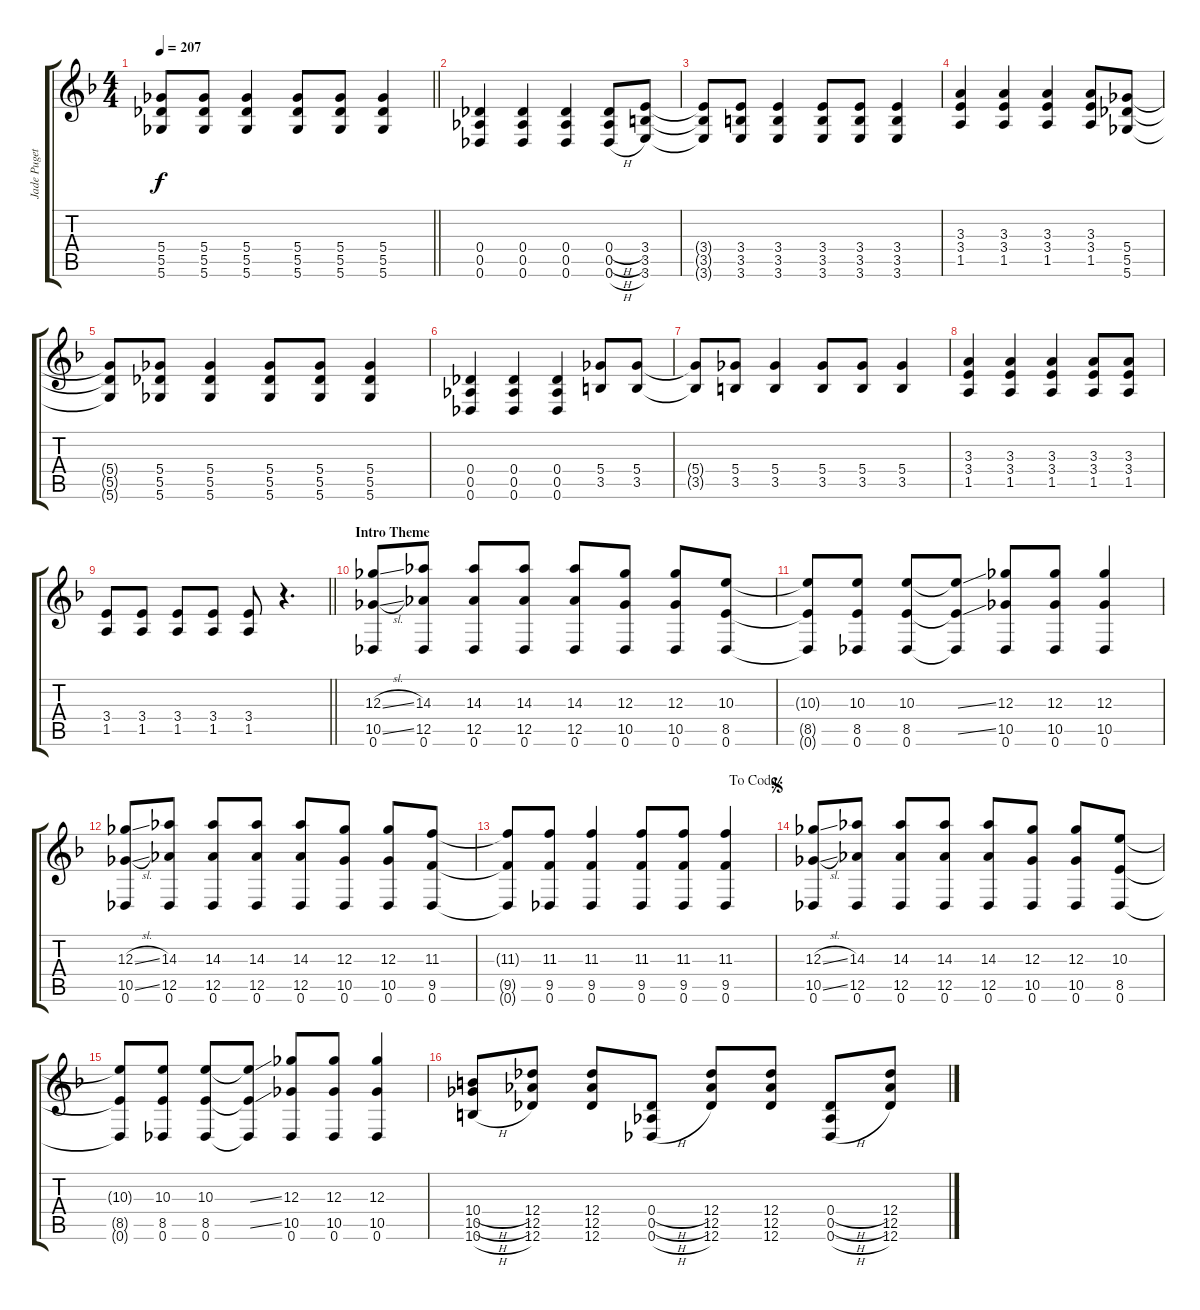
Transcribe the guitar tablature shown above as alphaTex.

\track ("Jade Puget" "Jade Puget") {instrument overdrivenguitar}
\staff {score tabs}
\tuning (Eb4 Bb3 Gb3 Db3 Ab2 Db2) {hide}
\ts (4 4)
\tempo 207
\clef g2
\barLineRight lightlight
\ks f
(5.4{t} 5.5{t} 5.6{t}).8{dy f} (5.4 5.5 5.6).8 (5.4 5.5 5.6).4 (5.4 5.5 5.6).8 (5.4 5.5 5.6).8 (5.4 5.5 5.6).4 |
(0.4 0.5 0.6).4 (0.4 0.5 0.6).4 (0.4 0.5 0.6).4 (0.4{h} 0.5{h} 0.6{h}).8 (3.4 3.5 3.6).8 |
(3.4{t} 3.5{t} 3.6{t}).8 (3.4 3.5 3.6).8 (3.4 3.5 3.6).4 (3.4 3.5 3.6).8 (3.4 3.5 3.6).8 (3.4 3.5 3.6).4 |
(3.3 3.4 1.5).4 (3.3 3.4 1.5).4 (3.3 3.4 1.5).4 (3.3 3.4 1.5).8 (5.4 5.5 5.6).8 |
(5.4{t} 5.5{t} 5.6{t}).8 (5.4 5.5 5.6).8 (5.4 5.5 5.6).4 (5.4 5.5 5.6).8 (5.4 5.5 5.6).8 (5.4 5.5 5.6).4 |
(0.4 0.5 0.6).4 (0.4 0.5 0.6).4 (0.4 0.5 0.6).4 (5.4 3.5).8 (5.4 3.5).8 |
(5.4{t} 3.5{t}).8 (5.4 3.5).8 (5.4 3.5).4 (5.4 3.5).8 (5.4 3.5).8 (5.4 3.5).4 |
(3.3 3.4 1.5).4 (3.3 3.4 1.5).4 (3.3 3.4 1.5).4 (3.3 3.4 1.5).8 (3.3 3.4 1.5).8 |
\barLineRight lightlight
(3.4 1.5).8 (3.4 1.5).8 (3.4 1.5).8 (3.4 1.5).8 (3.4 1.5).8 r.4{d} |
\section ("" "Intro Theme")
(12.3{sl} 10.5{sl} 0.6).8 (14.3 12.5 0.6).8 (14.3 12.5 0.6).8 (14.3 12.5 0.6).8 (14.3 12.5 0.6).8 (12.3 10.5 0.6).8 (12.3 10.5 0.6).8 (10.3 8.5 0.6).8 |
(10.3{t} 8.5{t} 0.6{t}).8 (10.3 8.5 0.6).8 (10.3 8.5 0.6).8 (10.3{ss t} 8.5{ss t} 0.6{t}).8 (12.3 10.5 0.6).8 (12.3 10.5 0.6).8 (12.3 10.5 0.6).4 |
(12.3{sl} 10.5{sl} 0.6).8 (14.3 12.5 0.6).8 (14.3 12.5 0.6).8 (14.3 12.5 0.6).8 (14.3 12.5 0.6).8 (12.3 10.5 0.6).8 (12.3 10.5 0.6).8 (11.3 9.5 0.6).8 |
\jump dacoda
(11.3{t} 9.5{t} 0.6{t}).8 (11.3 9.5 0.6).8 (11.3 9.5 0.6).4 (11.3 9.5 0.6).8 (11.3 9.5 0.6).8 (11.3 9.5 0.6).4 |
\jump segno
(12.3{sl} 10.5{sl} 0.6).8 (14.3 12.5 0.6).8 (14.3 12.5 0.6).8 (14.3 12.5 0.6).8 (14.3 12.5 0.6).8 (12.3 10.5 0.6).8 (12.3 10.5 0.6).8 (10.3 8.5 0.6).8 |
(10.3{t} 8.5{t} 0.6{t}).8 (10.3 8.5 0.6).8 (10.3 8.5 0.6).8 (10.3{ss t} 8.5{ss t} 0.6{t}).8 (12.3 10.5 0.6).8 (12.3 10.5 0.6).8 (12.3 10.5 0.6).4 |
(10.4{h} 10.5{h} 10.6{h}).8 (12.4 12.5 12.6).8 (12.4 12.5 12.6).8 (0.4{h} 0.5{h} 0.6{h}).8 (12.4 12.5 12.6).8 (12.4 12.5 12.6).8 (0.4{h} 0.5{h} 0.6{h}).8 (12.4 12.5 12.6).8
